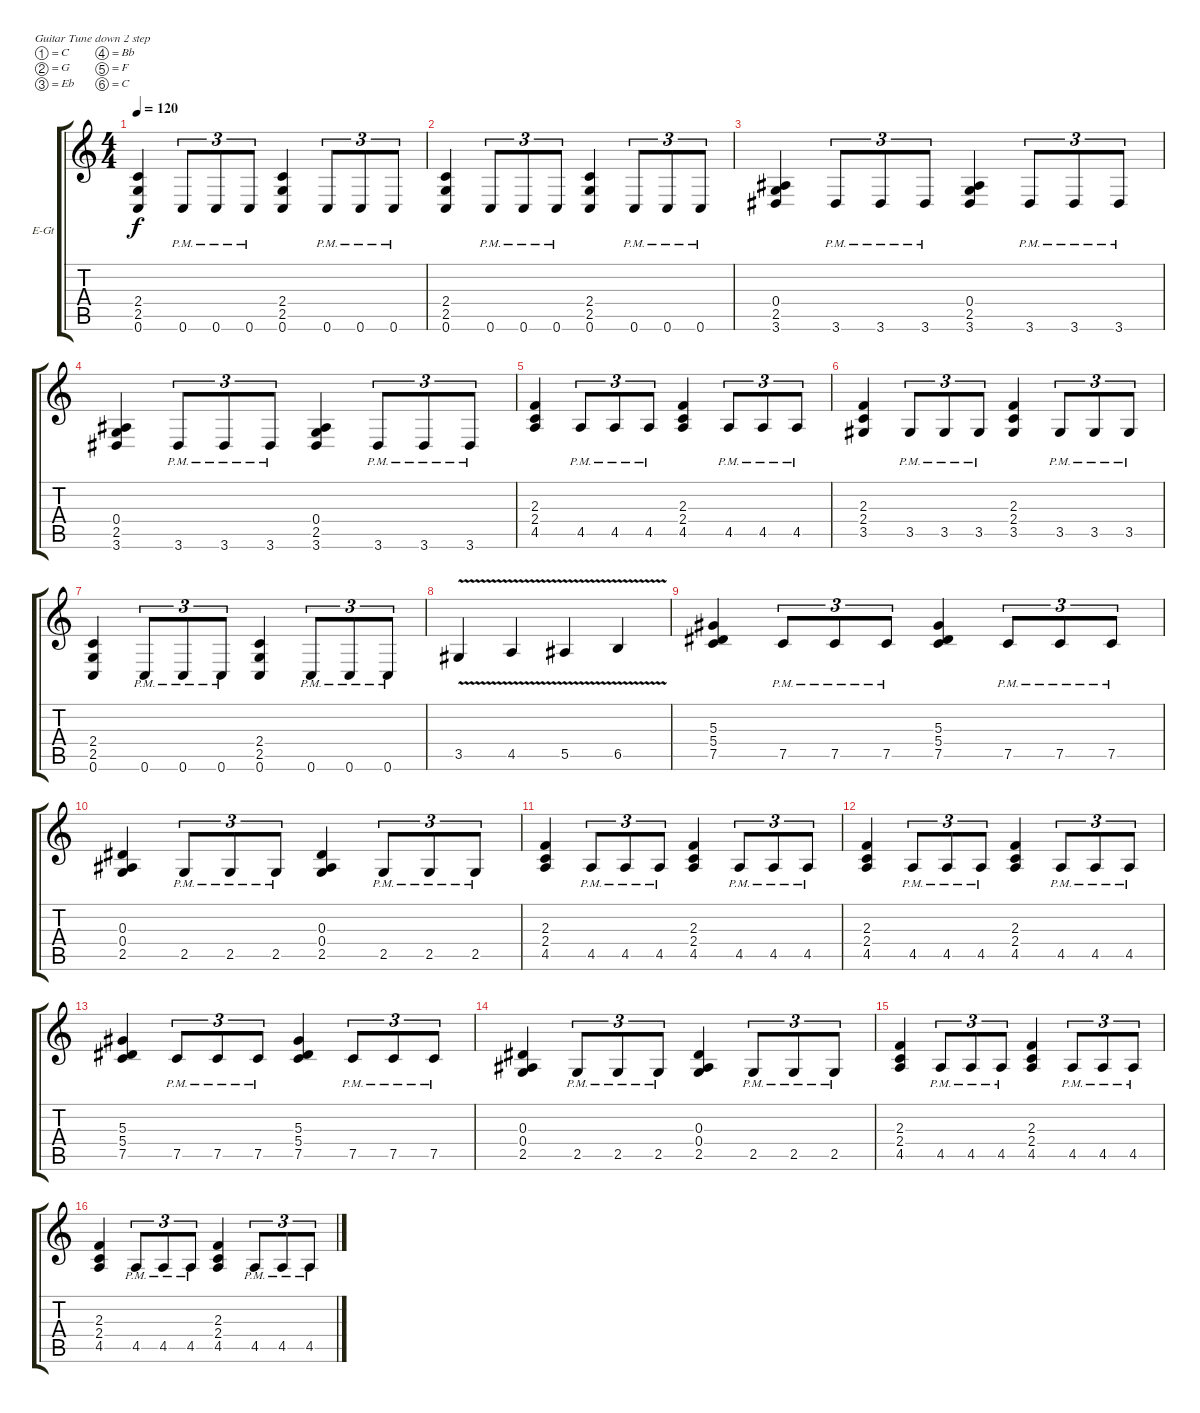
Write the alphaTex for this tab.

\bracketExtendMode groupsimilarinstruments
\firstSystemTrackNameOrientation horizontal
\otherSystemsTrackNameOrientation horizontal
\track ("Electric Guitar 1" "E-Gt") {instrument distortionguitar}
\staff {score tabs}
\tuning (C4 G3 Eb3 Bb2 F2 C2)
\ts (4 4)
\tempo 120
\clef g2
\ks c
(0.6 2.5 2.4).4{dy f instrument distortionguitar} 0.6{pm}.8{tu (3 2)} 0.6{pm}.8{tu (3 2)} 0.6{pm}.8{tu (3 2)} (0.6 2.5 2.4).4 0.6{pm}.8{tu (3 2)} 0.6{pm}.8{tu (3 2)} 0.6{pm}.8{tu (3 2)} |
(0.6 2.5 2.4).4 0.6{pm}.8{tu (3 2)} 0.6{pm}.8{tu (3 2)} 0.6{pm}.8{tu (3 2)} (0.6 2.5 2.4).4 0.6{pm}.8{tu (3 2)} 0.6{pm}.8{tu (3 2)} 0.6{pm}.8{tu (3 2)} |
(3.6 2.5 0.4).4 3.6{pm}.8{tu (3 2)} 3.6{pm}.8{tu (3 2)} 3.6{pm}.8{tu (3 2)} (3.6 2.5 0.4).4 3.6{pm}.8{tu (3 2)} 3.6{pm}.8{tu (3 2)} 3.6{pm}.8{tu (3 2)} |
(3.6 2.5 0.4).4 3.6{pm}.8{tu (3 2)} 3.6{pm}.8{tu (3 2)} 3.6{pm}.8{tu (3 2)} (3.6 2.5 0.4).4 3.6{pm}.8{tu (3 2)} 3.6{pm}.8{tu (3 2)} 3.6{pm}.8{tu (3 2)} |
(4.5 2.4 2.3).4 4.5{pm}.8{tu (3 2)} 4.5{pm}.8{tu (3 2)} 4.5{pm}.8{tu (3 2)} (4.5 2.4 2.3).4 4.5{pm}.8{tu (3 2)} 4.5{pm}.8{tu (3 2)} 4.5{pm}.8{tu (3 2)} |
(3.5 2.4 2.3).4 3.5{pm}.8{tu (3 2)} 3.5{pm}.8{tu (3 2)} 3.5{pm}.8{tu (3 2)} (3.5 2.4 2.3).4 3.5{pm}.8{tu (3 2)} 3.5{pm}.8{tu (3 2)} 3.5{pm}.8{tu (3 2)} |
(0.6 2.5 2.4).4 0.6{pm}.8{tu (3 2)} 0.6{pm}.8{tu (3 2)} 0.6{pm}.8{tu (3 2)} (0.6 2.5 2.4).4 0.6{pm}.8{tu (3 2)} 0.6{pm}.8{tu (3 2)} 0.6{pm}.8{tu (3 2)} |
3.5{v}.4 4.5{v}.4 5.5{v}.4 6.5{v}.4 |
(7.5 5.3 5.4).4 7.5{pm}.8{tu (3 2)} 7.5{pm}.8{tu (3 2)} 7.5{pm}.8{tu (3 2)} (7.5 5.3 5.4).4 7.5{pm}.8{tu (3 2)} 7.5{pm}.8{tu (3 2)} 7.5{pm}.8{tu (3 2)} |
(2.5 0.3 0.4).4 2.5{pm}.8{tu (3 2)} 2.5{pm}.8{tu (3 2)} 2.5{pm}.8{tu (3 2)} (2.5 0.3 0.4).4 2.5{pm}.8{tu (3 2)} 2.5{pm}.8{tu (3 2)} 2.5{pm}.8{tu (3 2)} |
(4.5 2.3 2.4).4 4.5{pm}.8{tu (3 2)} 4.5{pm}.8{tu (3 2)} 4.5{pm}.8{tu (3 2)} (4.5 2.3 2.4).4 4.5{pm}.8{tu (3 2)} 4.5{pm}.8{tu (3 2)} 4.5{pm}.8{tu (3 2)} |
(4.5 2.3 2.4).4 4.5{pm}.8{tu (3 2)} 4.5{pm}.8{tu (3 2)} 4.5{pm}.8{tu (3 2)} (4.5 2.3 2.4).4 4.5{pm}.8{tu (3 2)} 4.5{pm}.8{tu (3 2)} 4.5{pm}.8{tu (3 2)} |
(7.5 5.3 5.4).4 7.5{pm}.8{tu (3 2)} 7.5{pm}.8{tu (3 2)} 7.5{pm}.8{tu (3 2)} (7.5 5.3 5.4).4 7.5{pm}.8{tu (3 2)} 7.5{pm}.8{tu (3 2)} 7.5{pm}.8{tu (3 2)} |
(2.5 0.3 0.4).4 2.5{pm}.8{tu (3 2)} 2.5{pm}.8{tu (3 2)} 2.5{pm}.8{tu (3 2)} (2.5 0.3 0.4).4 2.5{pm}.8{tu (3 2)} 2.5{pm}.8{tu (3 2)} 2.5{pm}.8{tu (3 2)} |
(4.5 2.3 2.4).4 4.5{pm}.8{tu (3 2)} 4.5{pm}.8{tu (3 2)} 4.5{pm}.8{tu (3 2)} (4.5 2.3 2.4).4 4.5{pm}.8{tu (3 2)} 4.5{pm}.8{tu (3 2)} 4.5{pm}.8{tu (3 2)} |
(4.5 2.3 2.4).4 4.5{pm}.8{tu (3 2)} 4.5{pm}.8{tu (3 2)} 4.5{pm}.8{tu (3 2)} (4.5 2.3 2.4).4 4.5{pm}.8{tu (3 2)} 4.5{pm}.8{tu (3 2)} 4.5{pm}.8{tu (3 2)}
